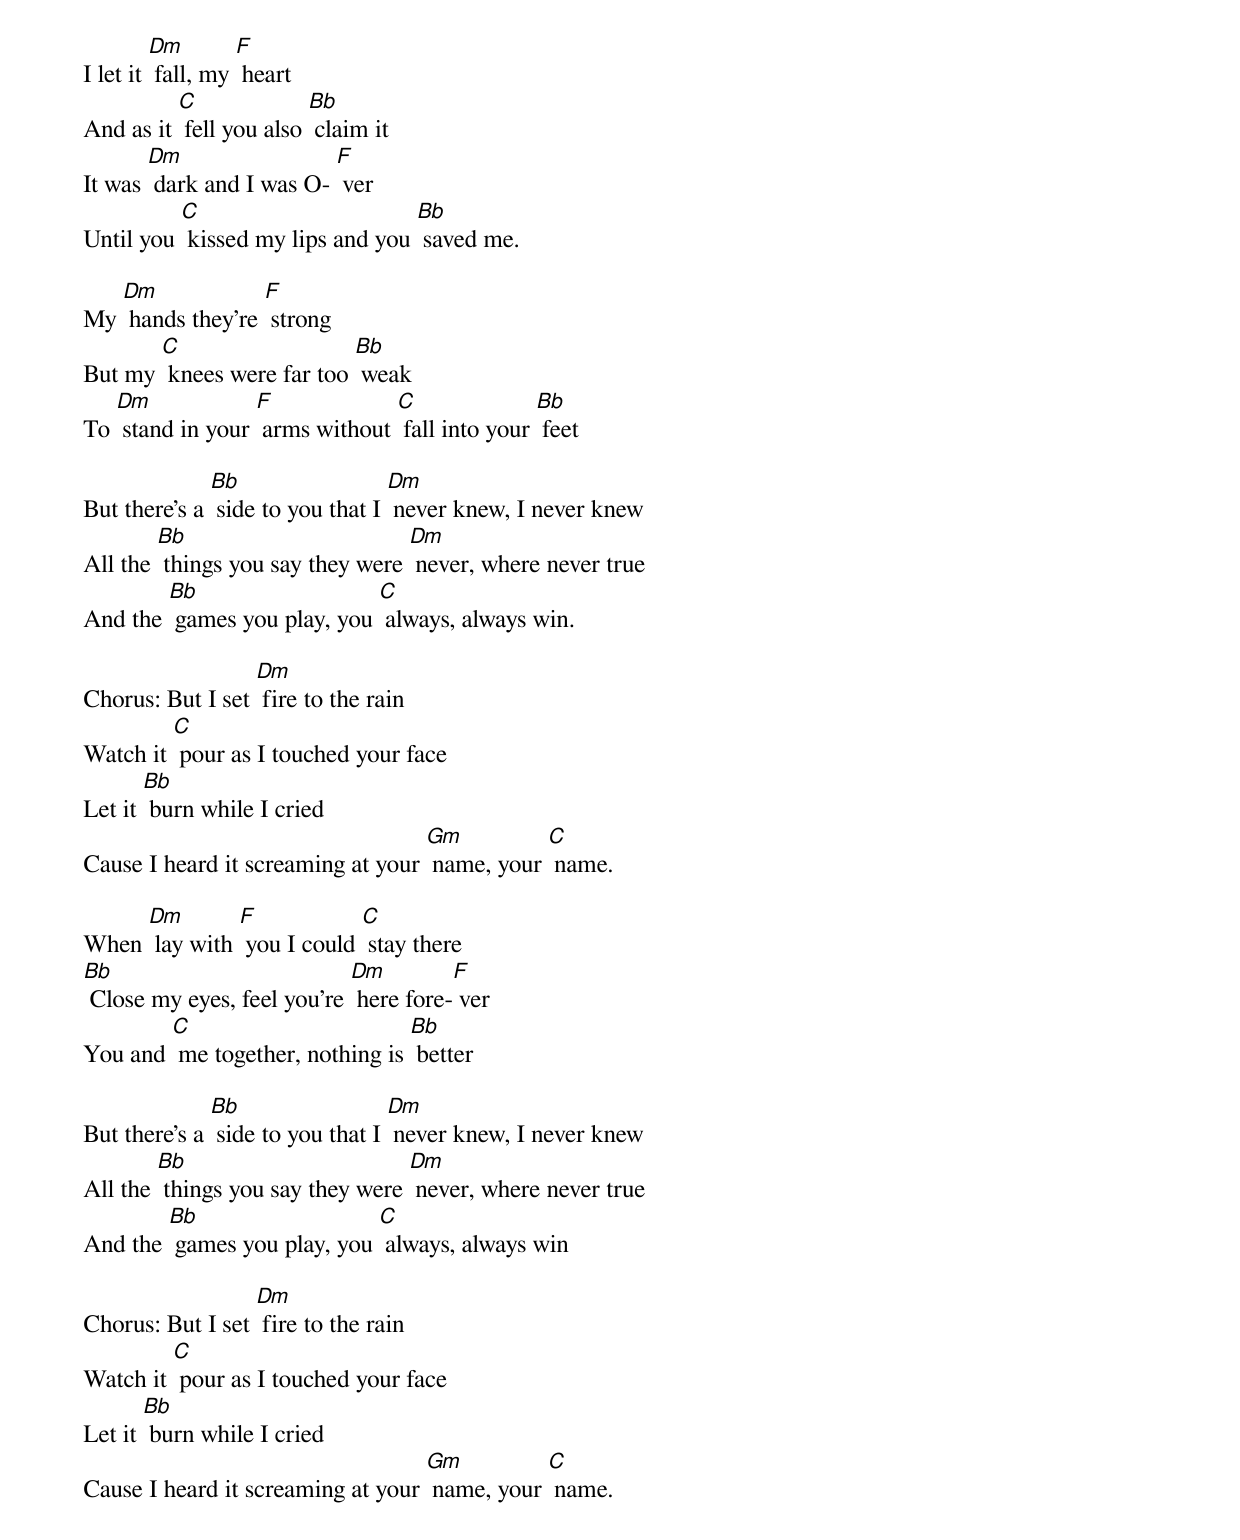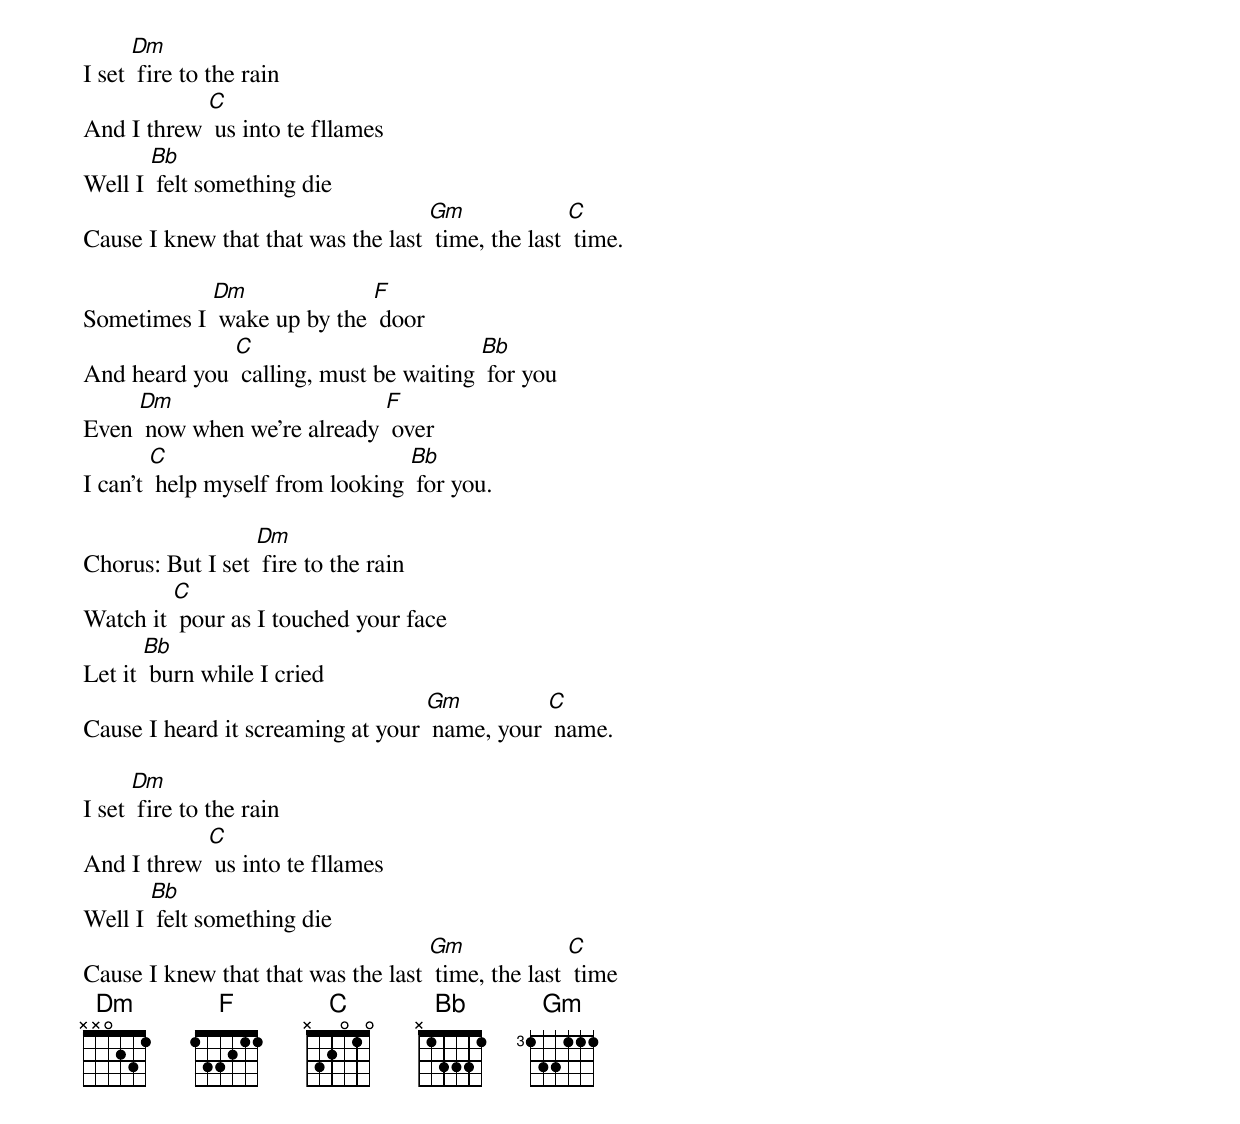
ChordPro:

I let it [Dm] fall, my [F] heart
And as it [C] fell you also [Bb] claim it
It was [Dm] dark and I was O- [F] ver
Until you [C] kissed my lips and you [Bb] saved me.

My [Dm] hands they're [F] strong
But my [C] knees were far too [Bb] weak
To [Dm] stand in your [F] arms without [C] fall into your [Bb] feet

But there's a [Bb] side to you that I [Dm] never knew, I never knew
All the [Bb] things you say they were [Dm] never, where never true
And the [Bb] games you play, you [C] always, always win.

Chorus: But I set [Dm] fire to the rain
Watch it [C] pour as I touched your face
Let it [Bb] burn while I cried
Cause I heard it screaming at your [Gm] name, your [C] name.

When [Dm] lay with [F] you I could [C] stay there
[Bb] Close my eyes, feel you're [Dm] here fore-[F] ver
You and [C] me together, nothing is [Bb] better

But there's a [Bb] side to you that I [Dm] never knew, I never knew
All the [Bb] things you say they were [Dm] never, where never true
And the [Bb] games you play, you [C] always, always win

Chorus: But I set [Dm] fire to the rain
Watch it [C] pour as I touched your face
Let it [Bb] burn while I cried
Cause I heard it screaming at your [Gm] name, your [C] name.

I set [Dm] fire to the rain
And I threw [C] us into te fllames
Well I [Bb] felt something die
Cause I knew that that was the last [Gm] time, the last [C] time.

Sometimes I [Dm] wake up by the [F] door
And heard you [C] calling, must be waiting [Bb] for you
Even [Dm] now when we're already [F] over
I can't [C] help myself from looking [Bb] for you.

Chorus: But I set [Dm] fire to the rain
Watch it [C] pour as I touched your face
Let it [Bb] burn while I cried
Cause I heard it screaming at your [Gm] name, your [C] name.

I set [Dm] fire to the rain
And I threw [C] us into te fllames
Well I [Bb] felt something die
Cause I knew that that was the last [Gm] time, the last [C] time
